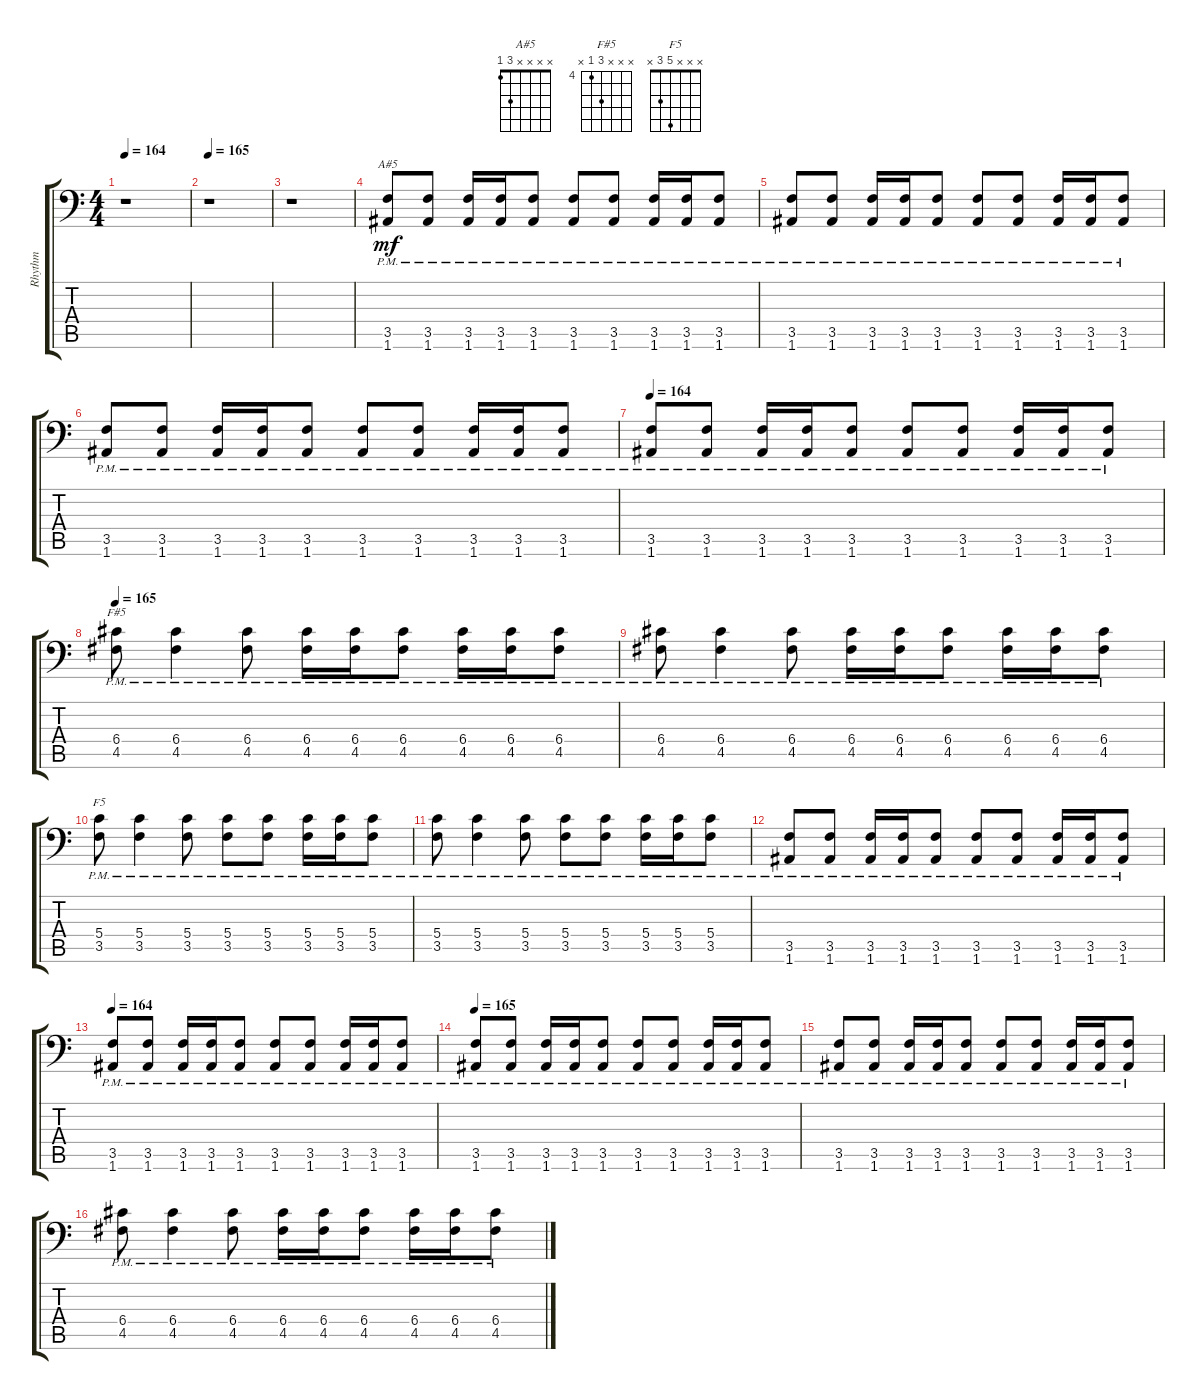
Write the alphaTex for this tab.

\track ("Rhythm" "Rhythm") {instrument overdrivenguitar}
\staff {score tabs}
\tuning (A3 F3 C3 G2 D2 A1) {hide}
\chord ("A#5" x x x x 3 1)
\chord ("F#5" x x x 6 4 x) {firstfret 4}
\chord ("F5" x x x 5 3 x)
\ts (4 4)
\tempo 164
\clef f4
\ks c
r.1{dy mf} |
\tempo 165
r.1 |
r.1 |
(3.5{pm} 1.6{pm}).8{ch "A#5"} (3.5{pm} 1.6{pm}).8 (3.5{pm} 1.6{pm}).16 (3.5{pm} 1.6{pm}).16 (3.5{pm} 1.6{pm}).8 (3.5{pm} 1.6{pm}).8 (3.5{pm} 1.6{pm}).8 (3.5{pm} 1.6{pm}).16 (3.5{pm} 1.6{pm}).16 (3.5{pm} 1.6{pm}).8 |
(3.5{pm} 1.6{pm}).8 (3.5{pm} 1.6{pm}).8 (3.5{pm} 1.6{pm}).16 (3.5{pm} 1.6{pm}).16 (3.5{pm} 1.6{pm}).8 (3.5{pm} 1.6{pm}).8 (3.5{pm} 1.6{pm}).8 (3.5{pm} 1.6{pm}).16 (3.5{pm} 1.6{pm}).16 (3.5{pm} 1.6{pm}).8 |
(3.5{pm} 1.6{pm}).8 (3.5{pm} 1.6{pm}).8 (3.5{pm} 1.6{pm}).16 (3.5{pm} 1.6{pm}).16 (3.5{pm} 1.6{pm}).8 (3.5{pm} 1.6{pm}).8 (3.5{pm} 1.6{pm}).8 (3.5{pm} 1.6{pm}).16 (3.5{pm} 1.6{pm}).16 (3.5{pm} 1.6{pm}).8 |
\tempo 164
(3.5{pm} 1.6{pm}).8 (3.5{pm} 1.6{pm}).8 (3.5{pm} 1.6{pm}).16 (3.5{pm} 1.6{pm}).16 (3.5{pm} 1.6{pm}).8 (3.5{pm} 1.6{pm}).8 (3.5{pm} 1.6{pm}).8 (3.5{pm} 1.6{pm}).16 (3.5{pm} 1.6{pm}).16 (3.5{pm} 1.6{pm}).8 |
\tempo 165
(6.4{pm} 4.5{pm}).8{ch "F#5"} (6.4{pm} 4.5{pm}).4 (6.4{pm} 4.5{pm}).8 (6.4{pm} 4.5{pm}).16 (6.4{pm} 4.5{pm}).16 (6.4{pm} 4.5{pm}).8 (6.4{pm} 4.5{pm}).16 (6.4{pm} 4.5{pm}).16 (6.4{pm} 4.5{pm}).8 |
(6.4{pm} 4.5{pm}).8 (6.4{pm} 4.5{pm}).4 (6.4{pm} 4.5{pm}).8 (6.4{pm} 4.5{pm}).16 (6.4{pm} 4.5{pm}).16 (6.4{pm} 4.5{pm}).8 (6.4{pm} 4.5{pm}).16 (6.4{pm} 4.5{pm}).16 (6.4{pm} 4.5{pm}).8 |
(5.4{pm} 3.5{pm}).8{ch "F5"} (5.4{pm} 3.5{pm}).4 (5.4{pm} 3.5{pm}).8 (5.4{pm} 3.5{pm}).8 (5.4{pm} 3.5{pm}).8 (5.4{pm} 3.5{pm}).16 (5.4{pm} 3.5{pm}).16 (5.4{pm} 3.5{pm}).8 |
(5.4{pm} 3.5{pm}).8 (5.4{pm} 3.5{pm}).4 (5.4{pm} 3.5{pm}).8 (5.4{pm} 3.5{pm}).8 (5.4{pm} 3.5{pm}).8 (5.4{pm} 3.5{pm}).16 (5.4{pm} 3.5{pm}).16 (5.4{pm} 3.5{pm}).8 |
(3.5{pm} 1.6{pm}).8 (3.5{pm} 1.6{pm}).8 (3.5{pm} 1.6{pm}).16 (3.5{pm} 1.6{pm}).16 (3.5{pm} 1.6{pm}).8 (3.5{pm} 1.6{pm}).8 (3.5{pm} 1.6{pm}).8 (3.5{pm} 1.6{pm}).16 (3.5{pm} 1.6{pm}).16 (3.5{pm} 1.6{pm}).8 |
\tempo 164
(3.5{pm} 1.6{pm}).8 (3.5{pm} 1.6{pm}).8 (3.5{pm} 1.6{pm}).16 (3.5{pm} 1.6{pm}).16 (3.5{pm} 1.6{pm}).8 (3.5{pm} 1.6{pm}).8 (3.5{pm} 1.6{pm}).8 (3.5{pm} 1.6{pm}).16 (3.5{pm} 1.6{pm}).16 (3.5{pm} 1.6{pm}).8 |
\tempo 165
(3.5{pm} 1.6{pm}).8 (3.5{pm} 1.6{pm}).8 (3.5{pm} 1.6{pm}).16 (3.5{pm} 1.6{pm}).16 (3.5{pm} 1.6{pm}).8 (3.5{pm} 1.6{pm}).8 (3.5{pm} 1.6{pm}).8 (3.5{pm} 1.6{pm}).16 (3.5{pm} 1.6{pm}).16 (3.5{pm} 1.6{pm}).8 |
(3.5{pm} 1.6{pm}).8 (3.5{pm} 1.6{pm}).8 (3.5{pm} 1.6{pm}).16 (3.5{pm} 1.6{pm}).16 (3.5{pm} 1.6{pm}).8 (3.5{pm} 1.6{pm}).8 (3.5{pm} 1.6{pm}).8 (3.5{pm} 1.6{pm}).16 (3.5{pm} 1.6{pm}).16 (3.5{pm} 1.6{pm}).8 |
(6.4{pm} 4.5{pm}).8 (6.4{pm} 4.5{pm}).4 (6.4{pm} 4.5{pm}).8 (6.4{pm} 4.5{pm}).16 (6.4{pm} 4.5{pm}).16 (6.4{pm} 4.5{pm}).8 (6.4{pm} 4.5{pm}).16 (6.4{pm} 4.5{pm}).16 (6.4{pm} 4.5{pm}).8
